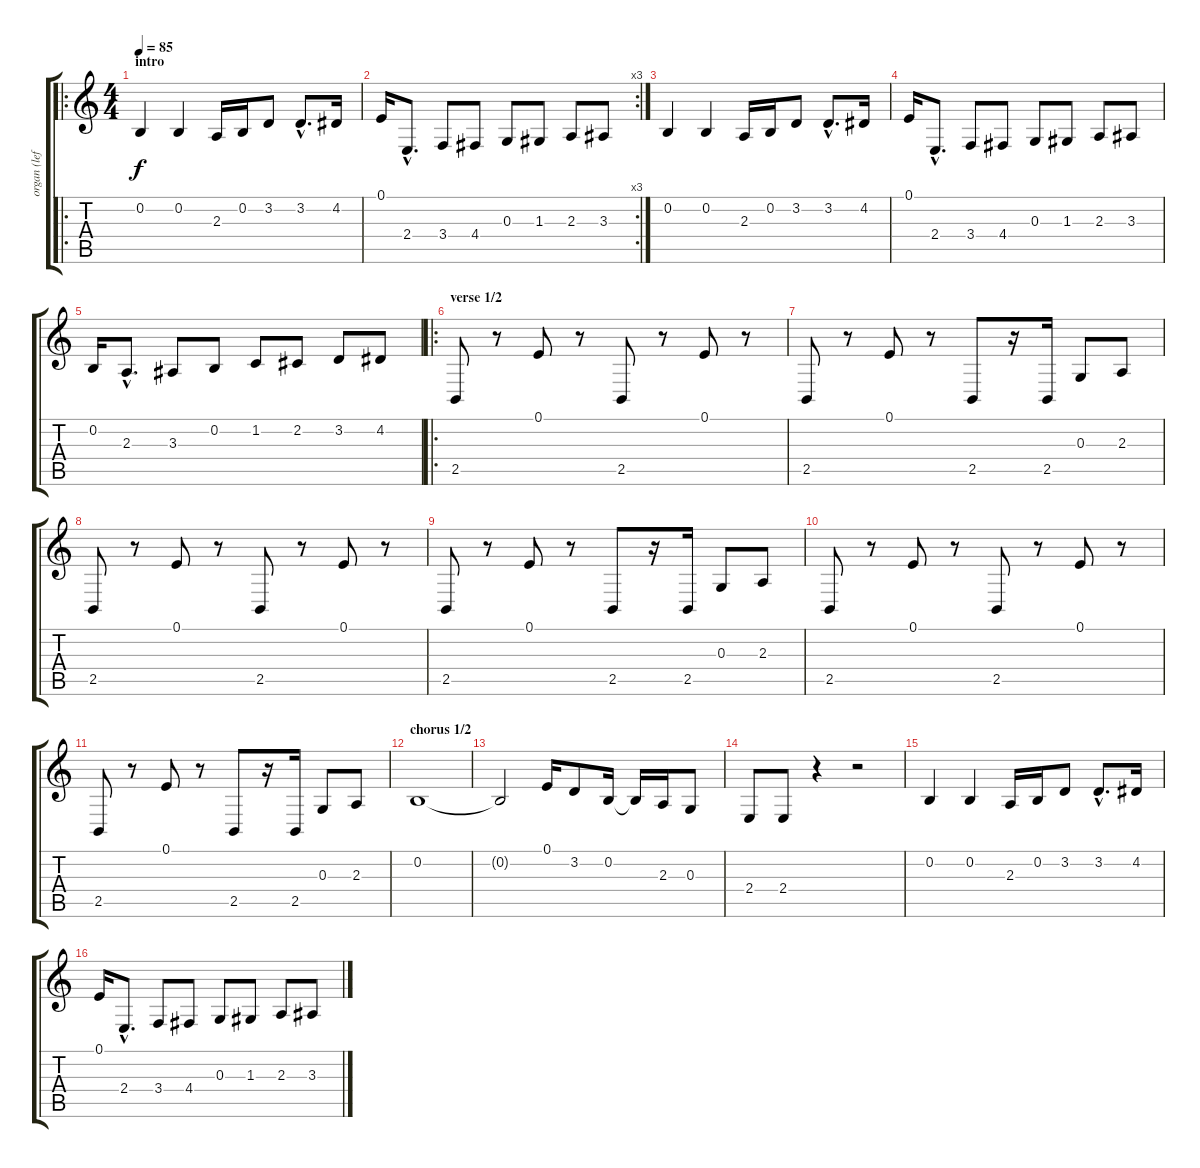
\track ("organ (left hand)" "organ (lef") {instrument rockorgan}
\staff {score tabs}
\tuning (E4 B3 G3 D3 A2 E2) {hide}
\ro
\ts (4 4)
\section ("" "intro")
\tempo 85
\clef g2
\ks c
0.2.4{dy f instrument rockorgan} 0.2.4 2.3.16 0.2.16 3.2.8 3.2{hac}.8{d} 4.2.16 |
\rc 3
0.1.16 2.4{hac}.8{d} 3.4.8 4.4.8 0.3.8 1.3.8 2.3.8 3.3.8 |
0.2.4 0.2.4 2.3.16 0.2.16 3.2.8 3.2{hac}.8{d} 4.2.16 |
0.1.16 2.4{hac}.8{d} 3.4.8 4.4.8 0.3.8 1.3.8 2.3.8 3.3.8 |
0.2.16 2.3{hac}.8{d} 3.3.8 0.2.8 1.2.8 2.2.8 3.2.8 4.2.8 |
\ro
\section ("" "verse 1/2")
2.5.8 r.8 0.1.8 r.8 2.5.8 r.8 0.1.8 r.8 |
2.5.8 r.8 0.1.8 r.8 2.5.8 r.16 2.5.16 0.3.8 2.3.8 |
2.5.8 r.8 0.1.8 r.8 2.5.8 r.8 0.1.8 r.8 |
2.5.8 r.8 0.1.8 r.8 2.5.8 r.16 2.5.16 0.3.8 2.3.8 |
2.5.8 r.8 0.1.8 r.8 2.5.8 r.8 0.1.8 r.8 |
2.5.8 r.8 0.1.8 r.8 2.5.8 r.16 2.5.16 0.3.8 2.3.8 |
\section ("" "chorus 1/2")
0.2.1 |
0.2{t}.2 0.1.16 3.2.8 0.2.16 0.2{t}.16 2.3.16 0.3.8 |
2.4.8 2.4.8 r.4 r.2 |
0.2.4 0.2.4 2.3.16 0.2.16 3.2.8 3.2{hac}.8{d} 4.2.16 |
0.1.16 2.4{hac}.8{d} 3.4.8 4.4.8 0.3.8 1.3.8 2.3.8 3.3.8
